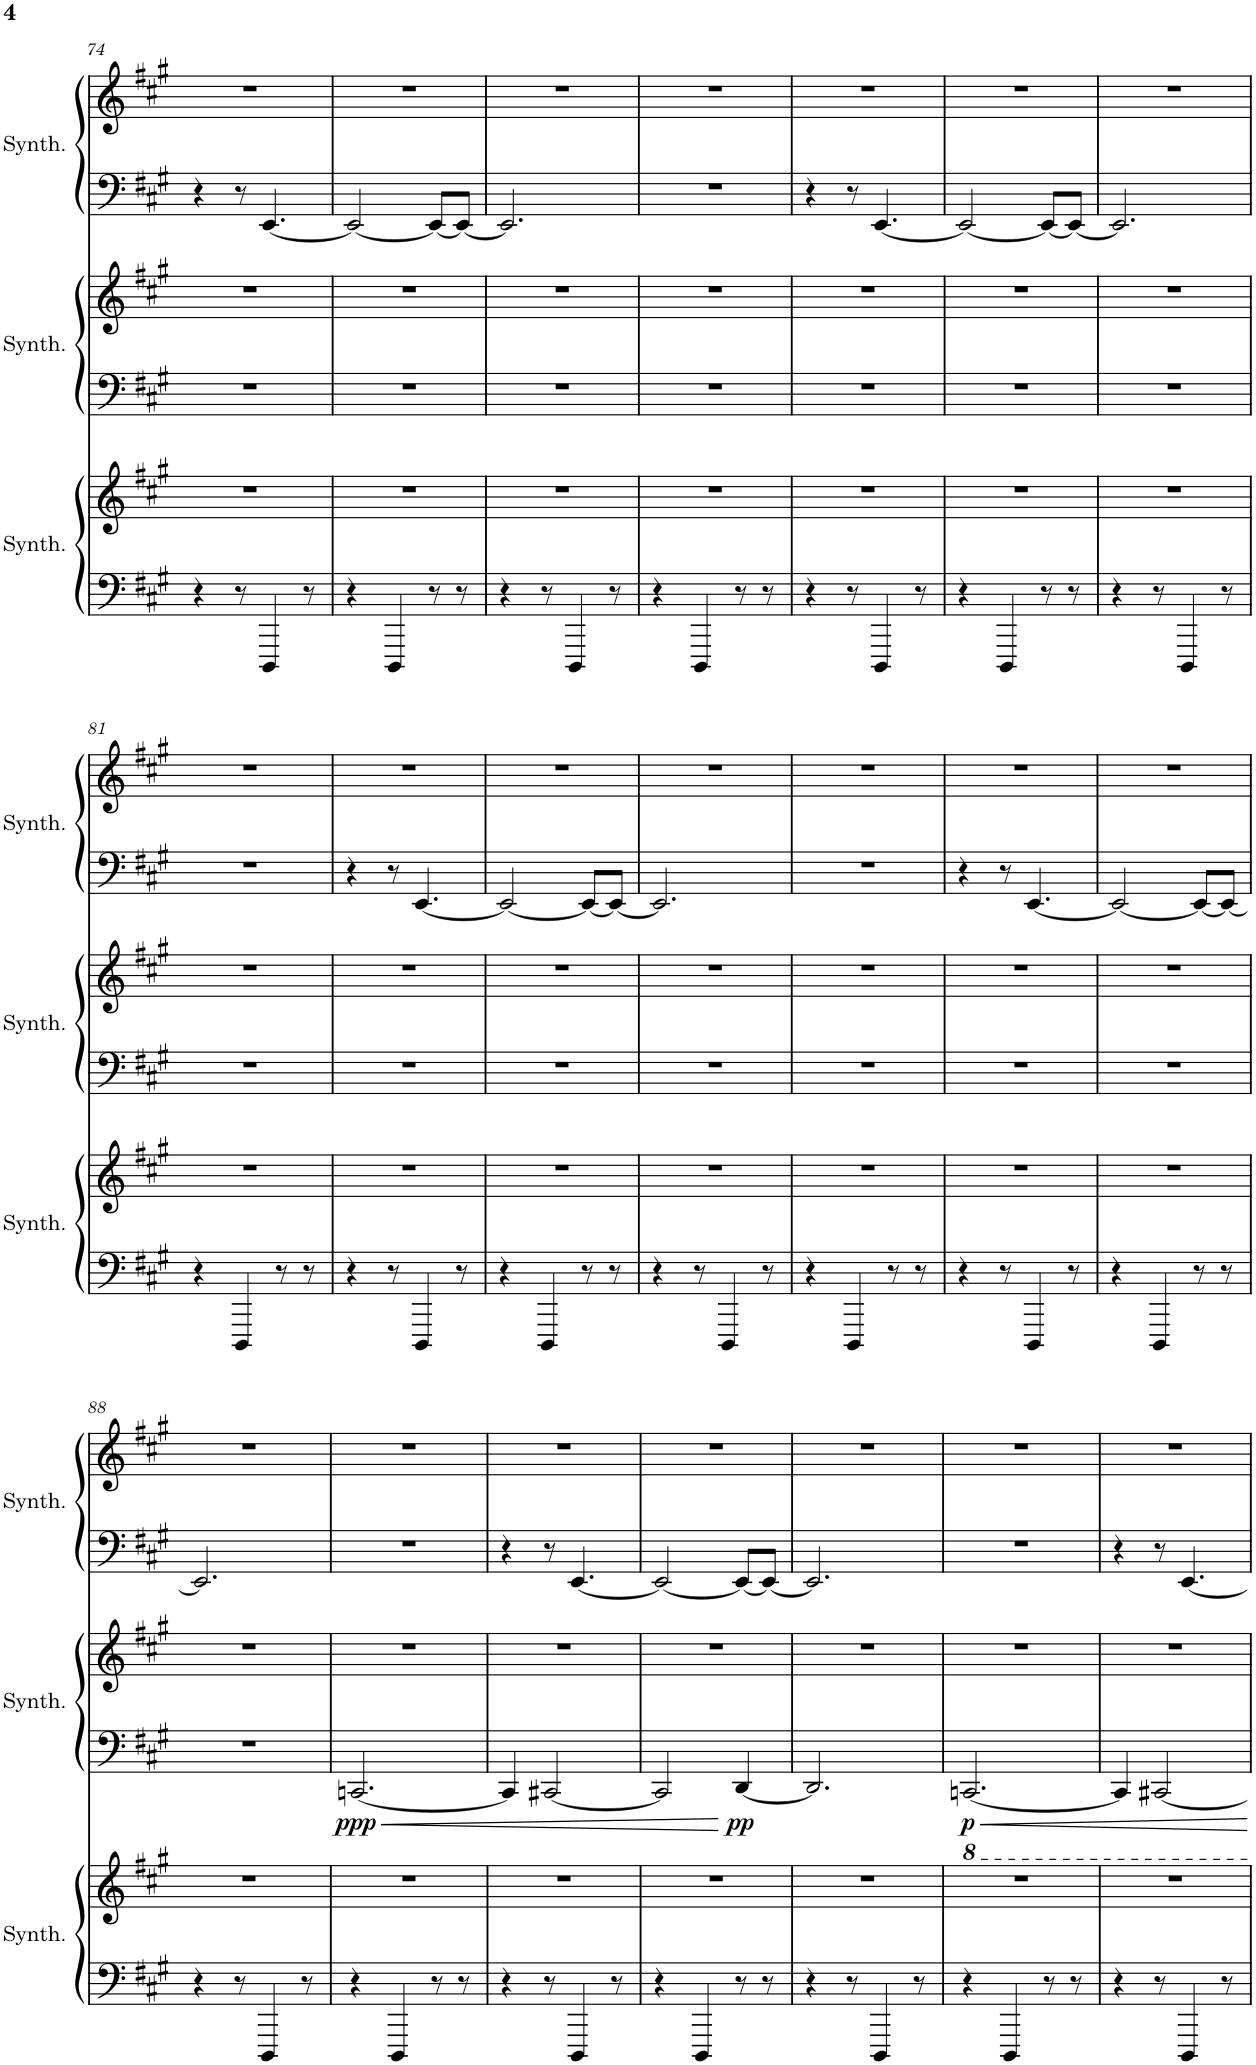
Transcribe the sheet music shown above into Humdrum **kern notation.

**kern	**kern	**kern	**kern	**dynam	**kern	**kern
*part3	*part3	*part2	*part2	*part2	*part1	*part1
*staff6	*staff5	*staff4	*staff3	*staff3/4	*staff2	*staff1
*I"Crystal Synthesizer	*	*I"Saw Synthesizer	*	*	*I"Atmosphere Synthesizer	*
*I'Synth.	*	*I'Synth.	*	*	*I'Synth.	*
!!LO:PB:g=z
*clefF4	*clefG2	*clefF4	*clefG2	*	*clefF4	*clefG2
*k[f#c#g#]	*k[f#c#g#]	*k[f#c#g#]	*k[f#c#g#]	*	*k[f#c#g#]	*k[f#c#g#]
*M6/8	*M6/8	*M6/8	*M6/8	*	*M6/8	*M6/8
=74	=74	=74	=74	=74	=74	=74
4r	2.r	2.r	2.r	.	4r	2.r
8r	.	.	.	.	8r	.
4DDD/	.	.	.	.	[4.EE/	.
8r	.	.	.	.	.	.
=75	=75	=75	=75	=75	=75	=75
4r	2.r	2.r	2.r	.	2EE/_	2.r
4DDD/	.	.	.	.	.	.
8r	.	.	.	.	8EE/L_	.
8r	.	.	.	.	8EE/J_	.
=76	=76	=76	=76	=76	=76	=76
4r	2.r	2.r	2.r	.	2.EE/]	2.r
8r	.	.	.	.	.	.
4DDD/	.	.	.	.	.	.
8r	.	.	.	.	.	.
=77	=77	=77	=77	=77	=77	=77
4r	2.r	2.r	2.r	.	2.r	2.r
4DDD/	.	.	.	.	.	.
8r	.	.	.	.	.	.
8r	.	.	.	.	.	.
=78	=78	=78	=78	=78	=78	=78
4r	2.r	2.r	2.r	.	4r	2.r
8r	.	.	.	.	8r	.
4DDD/	.	.	.	.	[4.EE/	.
8r	.	.	.	.	.	.
=79	=79	=79	=79	=79	=79	=79
4r	2.r	2.r	2.r	.	2EE/_	2.r
4DDD/	.	.	.	.	.	.
8r	.	.	.	.	8EE/L_	.
8r	.	.	.	.	8EE/J_	.
=80	=80	=80	=80	=80	=80	=80
4r	2.r	2.r	2.r	.	2.EE/]	2.r
8r	.	.	.	.	.	.
4DDD/	.	.	.	.	.	.
8r	.	.	.	.	.	.
!!LO:LB:g=z
=81	=81	=81	=81	=81	=81	=81
4r	2.r	2.r	2.r	.	2.r	2.r
4DDD/	.	.	.	.	.	.
8r	.	.	.	.	.	.
8r	.	.	.	.	.	.
=82	=82	=82	=82	=82	=82	=82
4r	2.r	2.r	2.r	.	4r	2.r
8r	.	.	.	.	8r	.
4DDD/	.	.	.	.	[4.EE/	.
8r	.	.	.	.	.	.
=83	=83	=83	=83	=83	=83	=83
4r	2.r	2.r	2.r	.	2EE/_	2.r
4DDD/	.	.	.	.	.	.
8r	.	.	.	.	8EE/L_	.
8r	.	.	.	.	8EE/J_	.
=84	=84	=84	=84	=84	=84	=84
4r	2.r	2.r	2.r	.	2.EE/]	2.r
8r	.	.	.	.	.	.
4DDD/	.	.	.	.	.	.
8r	.	.	.	.	.	.
=85	=85	=85	=85	=85	=85	=85
4r	2.r	2.r	2.r	.	2.r	2.r
4DDD/	.	.	.	.	.	.
8r	.	.	.	.	.	.
8r	.	.	.	.	.	.
=86	=86	=86	=86	=86	=86	=86
4r	2.r	2.r	2.r	.	4r	2.r
8r	.	.	.	.	8r	.
4DDD/	.	.	.	.	[4.EE/	.
8r	.	.	.	.	.	.
=87	=87	=87	=87	=87	=87	=87
4r	2.r	2.r	2.r	.	2EE/_	2.r
4DDD/	.	.	.	.	.	.
8r	.	.	.	.	8EE/L_	.
8r	.	.	.	.	8EE/J_	.
!!LO:LB:g=z
=88	=88	=88	=88	=88	=88	=88
4r	2.r	2.r	2.r	.	2.EE/]	2.r
8r	.	.	.	.	.	.
4DDD/	.	.	.	.	.	.
8r	.	.	.	.	.	.
=89	=89	=89	=89	=89	=89	=89
!	!	!	!	!LO:DY:b=2	!	!
4r	2.r	[2.CCn/	2.r	ppp	2.r	2.r
4DDD/	.	.	.	.	.	.
8r	.	.	.	.	.	.
8r	.	.	.	.	.	.
=90	=90	=90	=90	=90	=90	=90
4r	2.r	4CC/]	2.r	.	4r	2.r
8r	.	[2CC#X/	.	.	8r	.
4DDD/	.	.	.	.	[4.EE/	.
8r	.	.	.	.	.	.
=91	=91	=91	=91	=91	=91	=91
4r	2.r	2CC#/]	2.r	.	2EE/_	2.r
4DDD/	.	.	.	.	.	.
!	!	!	!	!LO:DY:b=2	!	!
8r	.	[4DD/	.	pp	8EE/L_	.
8r	.	.	.	.	8EE/J_	.
=92	=92	=92	=92	=92	=92	=92
4r	2.r	2.DD/]	2.r	.	2.EE/]	2.r
8r	.	.	.	.	.	.
4DDD/	.	.	.	.	.	.
8r	.	.	.	.	.	.
=93	=93	=93	=93	=93	=93	=93
!	!	!	!	!LO:DY:b=2	!	!
4r	2.r	[2.CCCn/	2.r	p	2.r	2.r
4DDD/	.	.	.	.	.	.
8r	.	.	.	.	.	.
8r	.	.	.	.	.	.
=94	=94	=94	=94	=94	=94	=94
4r	2.r	4CCC/]	2.r	.	4r	2.r
8r	.	[2CCC#X/	.	.	8r	.
4DDD/	.	.	.	.	[4.EE/	.
8r	.	.	.	.	.	.
=	=	=	=	=	=	=
*-	*-	*-	*-	*-	*-	*-
